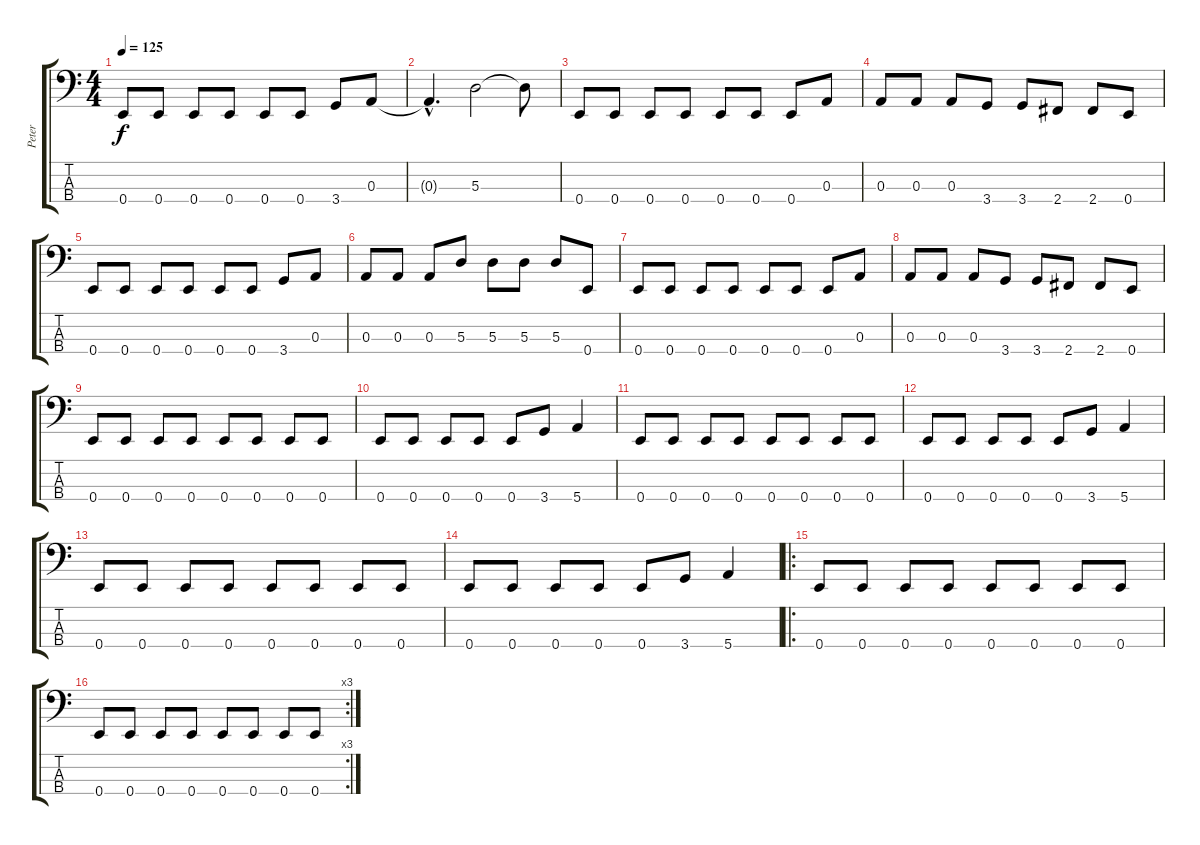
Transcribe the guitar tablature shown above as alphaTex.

\track ("Peter" "Peter") {instrument electricbasspick}
\staff {score tabs}
\tuning (G2 D2 A1 E1) {hide}
\ts (4 4)
\tempo 125
\clef f4
\ks c
0.4.8{dy f} 0.4.8 0.4.8 0.4.8 0.4.8 0.4.8 3.4.8 0.3.8 |
0.3{hac t}.4{d} 5.3.2 5.3{t}.8 |
0.4.8 0.4.8 0.4.8 0.4.8 0.4.8 0.4.8 0.4.8 0.3.8 |
0.3.8 0.3.8 0.3.8 3.4.8 3.4.8 2.4.8 2.4.8 0.4.8 |
0.4.8 0.4.8 0.4.8 0.4.8 0.4.8 0.4.8 3.4.8 0.3.8 |
0.3.8 0.3.8 0.3.8 5.3.8 5.3.8 5.3.8 5.3.8 0.4.8 |
0.4.8 0.4.8 0.4.8 0.4.8 0.4.8 0.4.8 0.4.8 0.3.8 |
0.3.8 0.3.8 0.3.8 3.4.8 3.4.8 2.4.8 2.4.8 0.4.8 |
0.4.8 0.4.8 0.4.8 0.4.8 0.4.8 0.4.8 0.4.8 0.4.8 |
0.4.8 0.4.8 0.4.8 0.4.8 0.4.8 3.4.8 5.4.4 |
0.4.8 0.4.8 0.4.8 0.4.8 0.4.8 0.4.8 0.4.8 0.4.8 |
0.4.8 0.4.8 0.4.8 0.4.8 0.4.8 3.4.8 5.4.4 |
0.4.8 0.4.8 0.4.8 0.4.8 0.4.8 0.4.8 0.4.8 0.4.8 |
0.4.8 0.4.8 0.4.8 0.4.8 0.4.8 3.4.8 5.4.4 |
\ro
0.4.8 0.4.8 0.4.8 0.4.8 0.4.8 0.4.8 0.4.8 0.4.8 |
\rc 3
0.4.8 0.4.8 0.4.8 0.4.8 0.4.8 0.4.8 0.4.8 0.4.8
